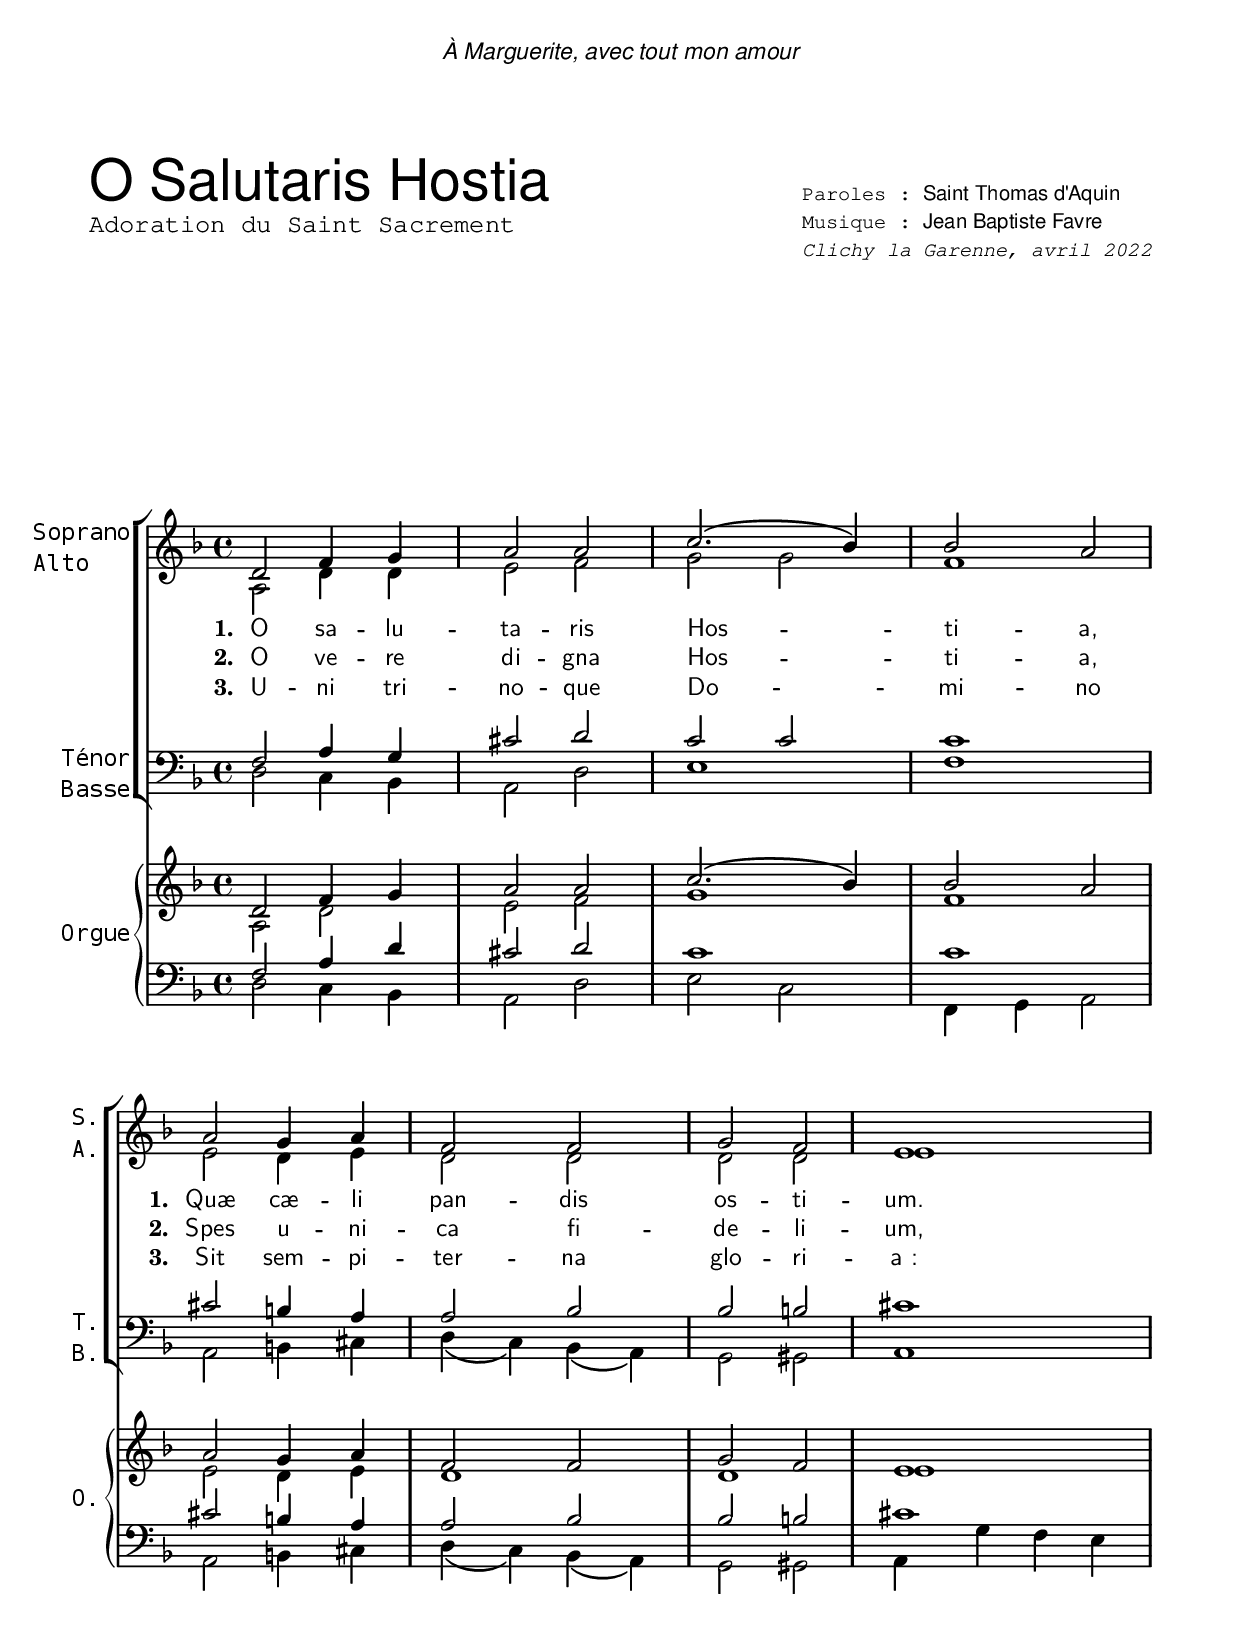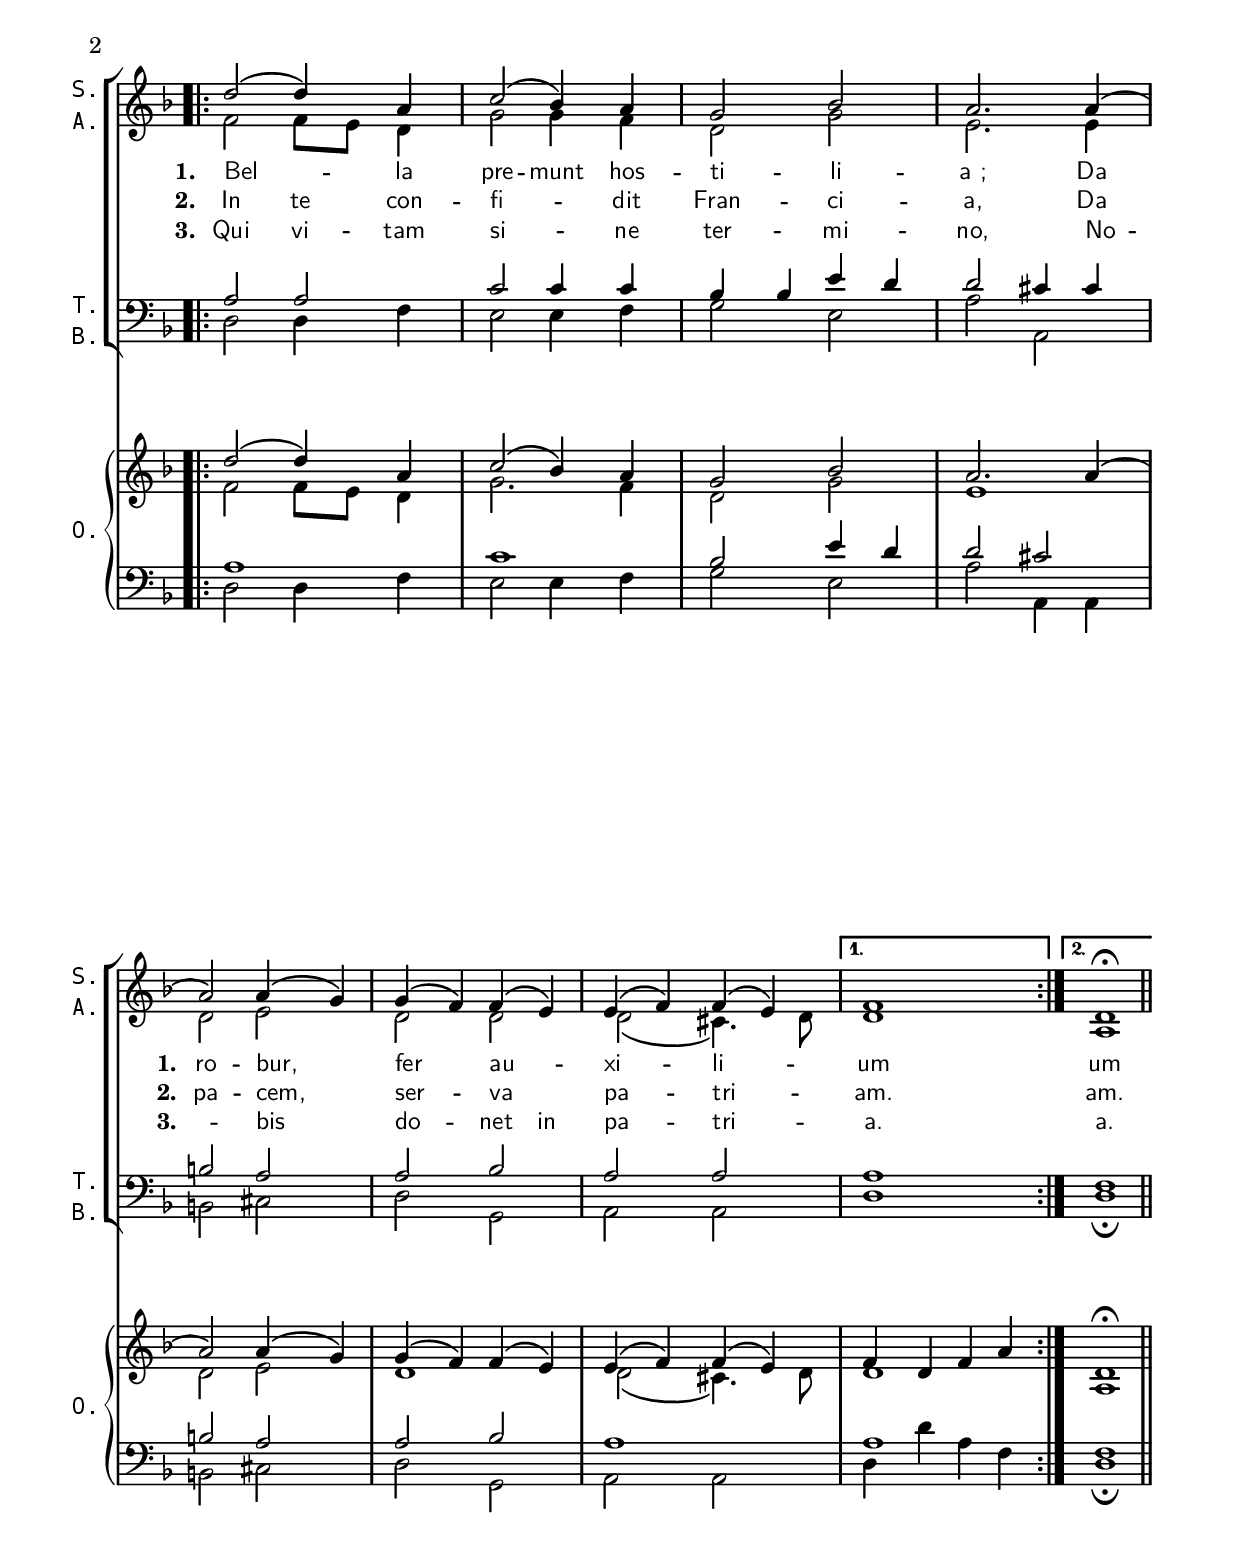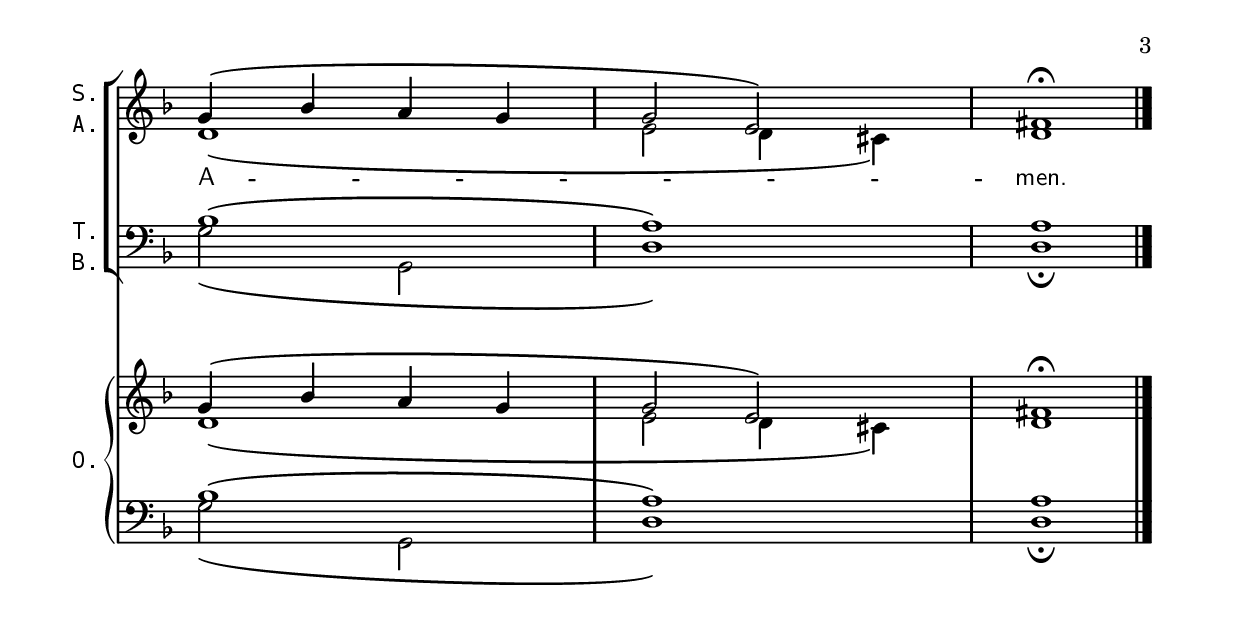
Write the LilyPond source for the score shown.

\version "2.22.0"
\language "english"
\include "gregorian.ly"
\include "../libs/commonFunctions.ily"

\header {
  title = "O Salutaris Hostia"
  subtitle = "Adoration du Saint Sacrement"
  composer = "Jean Baptiste Favre"
  poet = "Saint Thomas d'Aquin"
  subsubtitle = "Clichy la Garenne, avril 2022"
  dedication = "À Marguerite, avec tout mon amour"
  }

global = {\key d \minor \time 4/4}

sopranosMusic = \relative c' {
  d2 f4 g a2 a c2. (bf4) bf2 a2 \break
  a2 g4 a f2 f g f e1 \break
  \repeat volta 2 {
      { d'2 (d4) a c2 (bf4) a g2 bf a2. a4(  \break
        a2) a4 (g) g (f) f (e) e (f) f (e) }
    }
  \alternative {
    {f1}
    {d1 \fermata}
    }
  \bar "||" \break
  }
sopranosMusicOrgue = \relative c' {
  d2 f4 g a2 a c2. (bf4) bf2 a2 \break
  a2 g4 a f2 f g f e1 \break
  \repeat volta 2 {
      { d'2 (d4) a c2 (bf4) a g2 bf a2. a4(  \break
        a2) a4 (g) g (f) f (e) e (f) f (e) }
    }
  \alternative {
    {f4 d f a}
    {d,1 \fermata}
    }
  \bar "||" \break
  }
sopranosMusicEnd = \relative c'' {
  g4 (bf a g g2 e2) fs1 \fermata \bar "|."
}
sopranosMusicEndOrgue = \sopranosMusicEnd

altosMusic = \relative c' {
  a2 d4 d e2 f g g f1
  e2 d4 e d2 d d d e1
  \repeat volta 2 {
    f2 f8 e d4 g2 g4 f d2 g e2. e4
    d2 e d d d (cs4.) d8
    }
  \alternative {
    {d1}
    {a1}
    }
  }
altosMusicOrgue = \relative c' {
  a2 d2 e2 f g1 f
  e2 d4 e d1 d1 e1
  \repeat volta 2 {
    f2 f8 e d4 g2. f4 d2 g e1
    d2 e d1 d2 (cs4.) d8
    }
  \alternative {
    {d1}
    {a1}
    }
  }
altosMusicEnd = \relative c' {
  d1 (e2 d4 cs) d1
}
altosMusicEndOrgue = \altosMusicEnd

tenorsMusic =  \relative c {
  f2 a4 g cs2 d c c c1
  cs2 b4 a a2 bf bf b cs1
  \repeat volta 2 {
    a2 a c c4 c bf bf e d d2 cs4 cs4
    b2 a a bf a a
    }
  \alternative {
    {a1}
    {f1}
    }
  }
tenorsMusicOrgue =  \relative c {
  f2 a4 d cs2 d c1 c
  cs2 b4 a a2 bf bf b cs1
  \repeat volta 2 {
    a1 c1 bf2 e4 d d2 cs2
    b2 a a bf a1
    }
  \alternative {
    {a1}
    {f1}
    }
  }
tenorsMusicEnd = \relative c' {
  bf1 (a1) a1
}
tenorsMusicEndOrgue = \tenorsMusicEnd

bassesMusic =  \relative c {
  d2 c4 bf a2 d e1 f
  a,2 b4 cs d (c) bf (a) g2 gs a1
  \repeat volta 2 {
    d2 d4 f e2 e4 f g2 e a2 a,
    b2 cs d g, a a
    }
  \alternative {
    {d1}
    {d1 \fermata}
    }
  }
bassesMusicOrgue =  \relative c {
  d2 c4 bf a2 d e2 c f,4 g a2
  a2 b4 cs d (c) bf (a) g2 gs a4 g' f e
  \repeat volta 2 {
    d2 d4 f e2 e4 f g2 e a2 a,4 a
    b2 cs d g, a a
    }
  \alternative {
    {d4 d' a f}
    {d1 \fermata}
    }
  }
bassesMusicEnd = \relative c' {
  g2 (g, d'1) d1  \fermata
}
bassesMusicEndOrgue = \bassesMusicEnd

Lyrics = \lyricmode {
  \set stanza = "1. "
  O sa -- lu -- ta -- ris Hos -- ti -- a,
  \set stanza = "1. "
  Quæ cæ -- li pan -- dis os -- ti -- um.
  \set stanza = "1. "
  Bel -- la
  \set ignoreMelismata = ##t
  pre -- munt
  \set ignoreMelismata = ##f
  hos -- ti -- li -- a&nbsp;;
  \set ignoreMelismata = ##t
  Da
  \set stanza = "1. "
  ro -- 
  \set ignoreMelismata = ##f
  bur,
  fer au -- xi -- li -- um um
  }
LyricsOne = \lyricmode {
  \set stanza = "2. "
  O ve -- re di -- gna Hos -- ti -- a,
  \set stanza = "2. "
  Spes u -- ni -- ca fi -- de -- li -- um,
  \set ignoreMelismata = ##t
  \set stanza = "2. "
  In te con --
  \set ignoreMelismata = ##f
  fi -- dit Fran -- ci -- a,
  \set ignoreMelismata = ##t
  Da
  \set stanza = "2. "
  pa --
  \set ignoreMelismata = ##f
  cem, ser -- va
  \set ignoreMelismata = ##f
  pa -- tri -- am. am.
  }
LyricsTwo = \lyricmode {
  \set stanza = "3. "
  U -- ni tri -- no -- que Do -- mi -- no
  \set stanza = "3. "
  Sit sem -- pi -- ter -- na glo -- ri -- a&nbsp;:
  \set ignoreMelismata = ##t 
  \set stanza = "3. "
  Qui vi -- tam
  \set ignoreMelismata = ##f
  si -- ne ter -- mi -- no,
  \set ignoreMelismata = ##t
  No --
  \set ignoreMelismata = ##f
  \set stanza = "3. "
  _ bis
  do --
  \set ignoreMelismata = ##t
  net in
  \set ignoreMelismata = ##f
  pa -- tri -- a. a.
  }
LyricsEnd = \lyricmode {
  A -- men.
  }

%%%%%%%%%%%%%%%%%%%%%%%%%%%%%%%%%%%%%%%%%%%%
%%%%%          DRAW PARTITION          %%%%%
%%%%%%%%%%%%%%%%%%%%%%%%%%%%%%%%%%%%%%%%%%%%
scoreHeaders = \header {
  title = ##f
  subtitle = ##f
  composer = ##f
  poet = ##f
  subsubtitle = ##f
  dedication = ##f
  }
scorePaper = \paper {
    left-margin = 1.5\cm
    right-margin = 1.5\cm
    top-margin = 1.5\cm
    bottom-margin = 1.5\cm
    two-sided = ##f
    oddFooterMarkup = {}
    #(include-special-characters)

    markup-system-spacing = #'((basic-distance . 30)
       (stretchability . 500))
    %top-system-spacing = #'((basic-distance . 30)
    %                        (padding . 10)
    %                        (stretchability . 1000))
    bookTitleMarkup = \markup {
      \column {
        \fill-line { \italic \sans \fromproperty #'header:dedication }
        \vspace #3
        \columns {
          \fill-line {
            \column {
              \line {
                \left-column {
                  \fontsize #8 \sans \fromproperty #'header:title
                  \fontsize #1 \typewriter \fromproperty #'header:subtitle
                }
              }
            }
            \column {
              \line {
                \fontsize #-1
                \left-column {
                  \line { \concat { \typewriter "Paroles&nbsp;:&nbsp;" \sans \fromproperty #'header:poet \bold " " } }
                  \line { \concat { \typewriter "Musique&nbsp;:&nbsp;" \sans \fromproperty #'header:composer \bold " " } }
                  \typewriter \italic \fromproperty #'header:subsubtitle
                }
              }
            }
          }
        }
      }
    }
  }
AllScoreLayout = \layout {
      ragged-last = ##f
      ragged-last-bottom = ##t
      short-indent = 0.5\cm
      indent = 1\cm
      \override LyricText #'font-name = #"Latin Modern Sans"
      \override Score.RehearsalMark.font-family = #'typewriter
      \context {
          \Staff
          \RemoveEmptyStaves
          \override InstrumentName #'font-name = #"Monospace Regular"
      }
      \context {
          \PianoStaff
          \RemoveEmptyStaves
          \override InstrumentName #'font-name = #"Monospace Regular"
      }
      \context {
          \ChoirStaff
          \RemoveEmptyStaves
          \override InstrumentName #'font-name = #"Monospace Regular"
      }
  }
%%%%%%%%%%%%%%%%%%%%%%%%%%%%%%%%%%%%%%%%%%%%%%%%%%%%%%%%%%%%%%%%%%%
%%%%%%%%%%%%%%%%%%%          Antienne          %%%%%%%%%%%%%%%%%%%%
%%%%%%%%%%%%%%%%%%%%%%%%%%%%%%%%%%%%%%%%%%%%%%%%%%%%%%%%%%%%%%%%%%%
% PDF output
\book {
  \scorePaper
  \score {
    {
      <<
        \new ChoirStaff \with {
        }
        <<
          \new Staff \with {
            instrumentName = \markup { \column { "Soprano" "Alto"} }
            shortInstrumentName = \markup { \column { "S." "A."} }
          }
          <<
            \clef "treble"
            \new Voice = "soprano" { \global \voiceOne
                         \sopranosMusic \sopranosMusicEnd
            }
            \new Voice = "alto" { \global \voiceTwo
                         \altosMusic \altosMusicEnd
            }
          >>
          \new Lyrics \lyricsto "soprano" { \Lyrics }
          \new Lyrics \lyricsto "soprano" { \LyricsOne }
          \new Lyrics \lyricsto "soprano" { \LyricsTwo \LyricsEnd }
          \new Staff \with {
            instrumentName = \markup { \column { "Ténor" "Basse"} }
            shortInstrumentName = \markup { \column { "T." "B."} }
          }
          <<
            \clef "bass"
            \new Voice { \global \voiceThree
                         \tenorsMusic \tenorsMusicEnd
            }
            \new Voice { \global \voiceFour
                         \bassesMusic \bassesMusicEnd
            }
          >>
        >>
        \new PianoStaff \with {
          instrumentName = "Orgue"
          shortInstrumentName = "O."
        }
        <<
          \new Staff
          <<
            \clef "treble"
            \new Voice = "melody" { \global \voiceOne
                         \sopranosMusicOrgue \sopranosMusicEndOrgue
            }
            \new Voice { \global \voiceTwo
                         \altosMusicOrgue \altosMusicEndOrgue
            }
          >>
          \new Staff
          <<
            \clef "bass"
            \new Voice { \global \voiceThree
                         \tenorsMusicOrgue \tenorsMusicEndOrgue
            }
            \new Voice { \global \voiceFour
                         \bassesMusicOrgue \bassesMusicEndOrgue
            }
          >>
        >>
      >>
    }
    \AllScoreLayout
    \scoreHeaders
  }
}
% MIDI output
\score {
  {
    <<
      \new PianoStaff \with {
        midiInstrument = "piccolo"  % Pipe Organ
        %midiInstrument = "flute"    % Grand plein jeu
        %midiInstrument = "recorder" % Principaux 8 4
        midiMinimumVolume = #0.5
        midiMaximumVolume = #0.7
      }
      <<
        \new Staff
        <<
          \clef "treble"
          \new Voice { \global
                       \unfoldRepeats \sopranosMusic \sopranosMusicEnd
          }
          \new Voice { \global
                       \unfoldRepeats \altosMusic \altosMusicEnd
          }
        >>
        \new Staff
        <<
          \clef "bass"
          \new Voice { \global
                       \unfoldRepeats \tenorsMusic \tenorsMusicEnd
          }
          \new Voice { \global
                       \unfoldRepeats \bassesMusic \bassesMusicEnd
          }
        >>
      >>
      \new PianoStaff \with {
        %midiInstrument = "piccolo"  % Pipe Organ
        %midiInstrument = "flute"    % Grand plein jeu
        midiInstrument = "recorder" % Principaux 8 4
        midiMinimumVolume = #0.5
        midiMaximumVolume = #0.7
      }
      <<
        \new Staff
        <<
          \clef "treble"
          \new Voice { \global
                       \unfoldRepeats \sopranosMusicOrgue \sopranosMusicEndOrgue
          }
          \new Voice { \global
                       \unfoldRepeats \altosMusicOrgue \altosMusicEndOrgue
          }
        >>
        \new Staff
        <<
          \clef "bass"
          \new Voice { \global
                       \unfoldRepeats \tenorsMusicOrgue \tenorsMusicEndOrgue
          }
          \new Voice { \global
                       \unfoldRepeats \bassesMusicOrgue \bassesMusicEndOrgue
          }
        >>
      >>
    >>
  }
  \midi{
    % per voice midi output, using Staff level midiInstrument
    \context {
      \Staff
      \remove "Staff_performer"
    }
    \context {
      \Voice
      \consists "Staff_performer"
    }
    \tempo 4 = 100
  }
}
